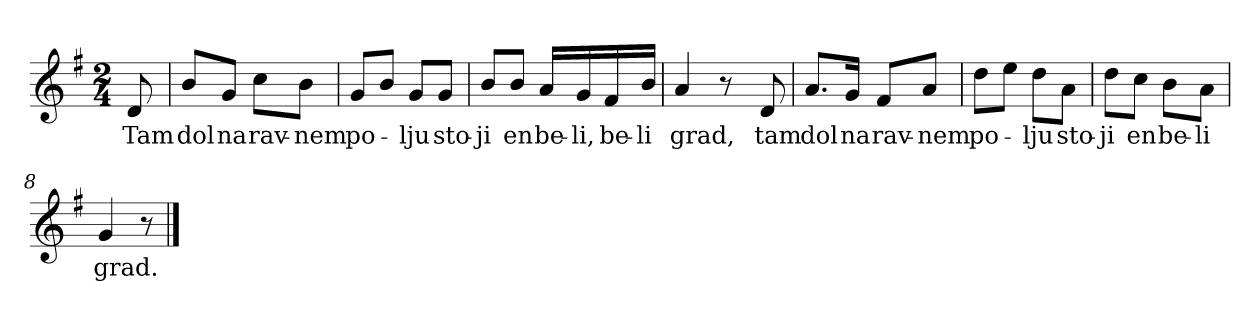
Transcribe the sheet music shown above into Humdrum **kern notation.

**kern	**text
*part1	*part1
*staff1	*staff1
*clefG2	*
*k[f#]	*
*G:	*
*M2/4	*
=	=
8d/	Tam
=1	=1
8b/L	dol
8g/J	na
8cc\L	rav-
8b\J	-nem
=2	=2
8g/L	po-
8b/J	.
8g/L	-lju
8g/J	sto-
=3	=3
8b/L	-ji
8b/J	en
16a/LL	be-
16g/	-li,
16f#/	be-
16b/JJ	-li
=4	=4
4a/	grad,
8r	.
=4X1-	=4X1-
8d/	tam
=5	=5
8.a/L	dol
16g/Jk	na
8f#/L	rav-
8a/J	-nem
=6	=6
8dd\L	po-
8ee\J	.
8dd\L	-lju
8a\J	sto-
!!LO:LB:g=z
=7	=7
8dd\L	-ji
8cc\J	en
8b\L	be-
8a\J	-li
=8	=8
4g/	grad.
8r	.
==	==
*-	*-
